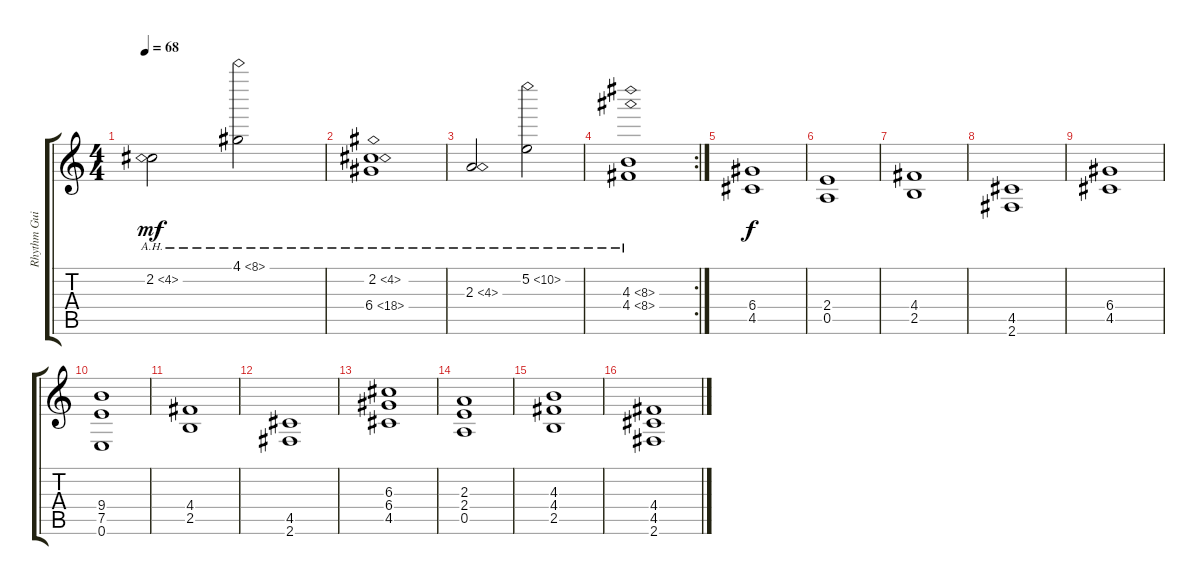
\track ("Rhythm Guitar" "Rhythm Gui") {instrument distortionguitar}
\staff {score tabs}
\tuning (E4 B3 G3 D3 A2 E2) {hide}
\ts (4 4)
\tempo 68
\clef g2
\ks c
2.2{ah 2}.2{dy mf} 4.1{ah 4}.2 |
(2.2{ah 2} 6.4{ah 12}).1 |
2.3{ah 2}.2 5.2{ah 5}.2 |
\rc 2
(4.3{ah 4} 4.4{ah 4}).1 |
(6.4 4.5).1{dy f volume 13} |
(2.4 0.5).1 |
(4.4 2.5).1 |
(4.5 2.6).1 |
(6.4 4.5).1 |
(9.4 7.5 0.6).1 |
(4.4 2.5).1 |
(4.5 2.6).1 |
(6.3 6.4 4.5).1 |
(2.3 2.4 0.5).1 |
(4.3 4.4 2.5).1 |
(4.4 4.5 2.6).1
